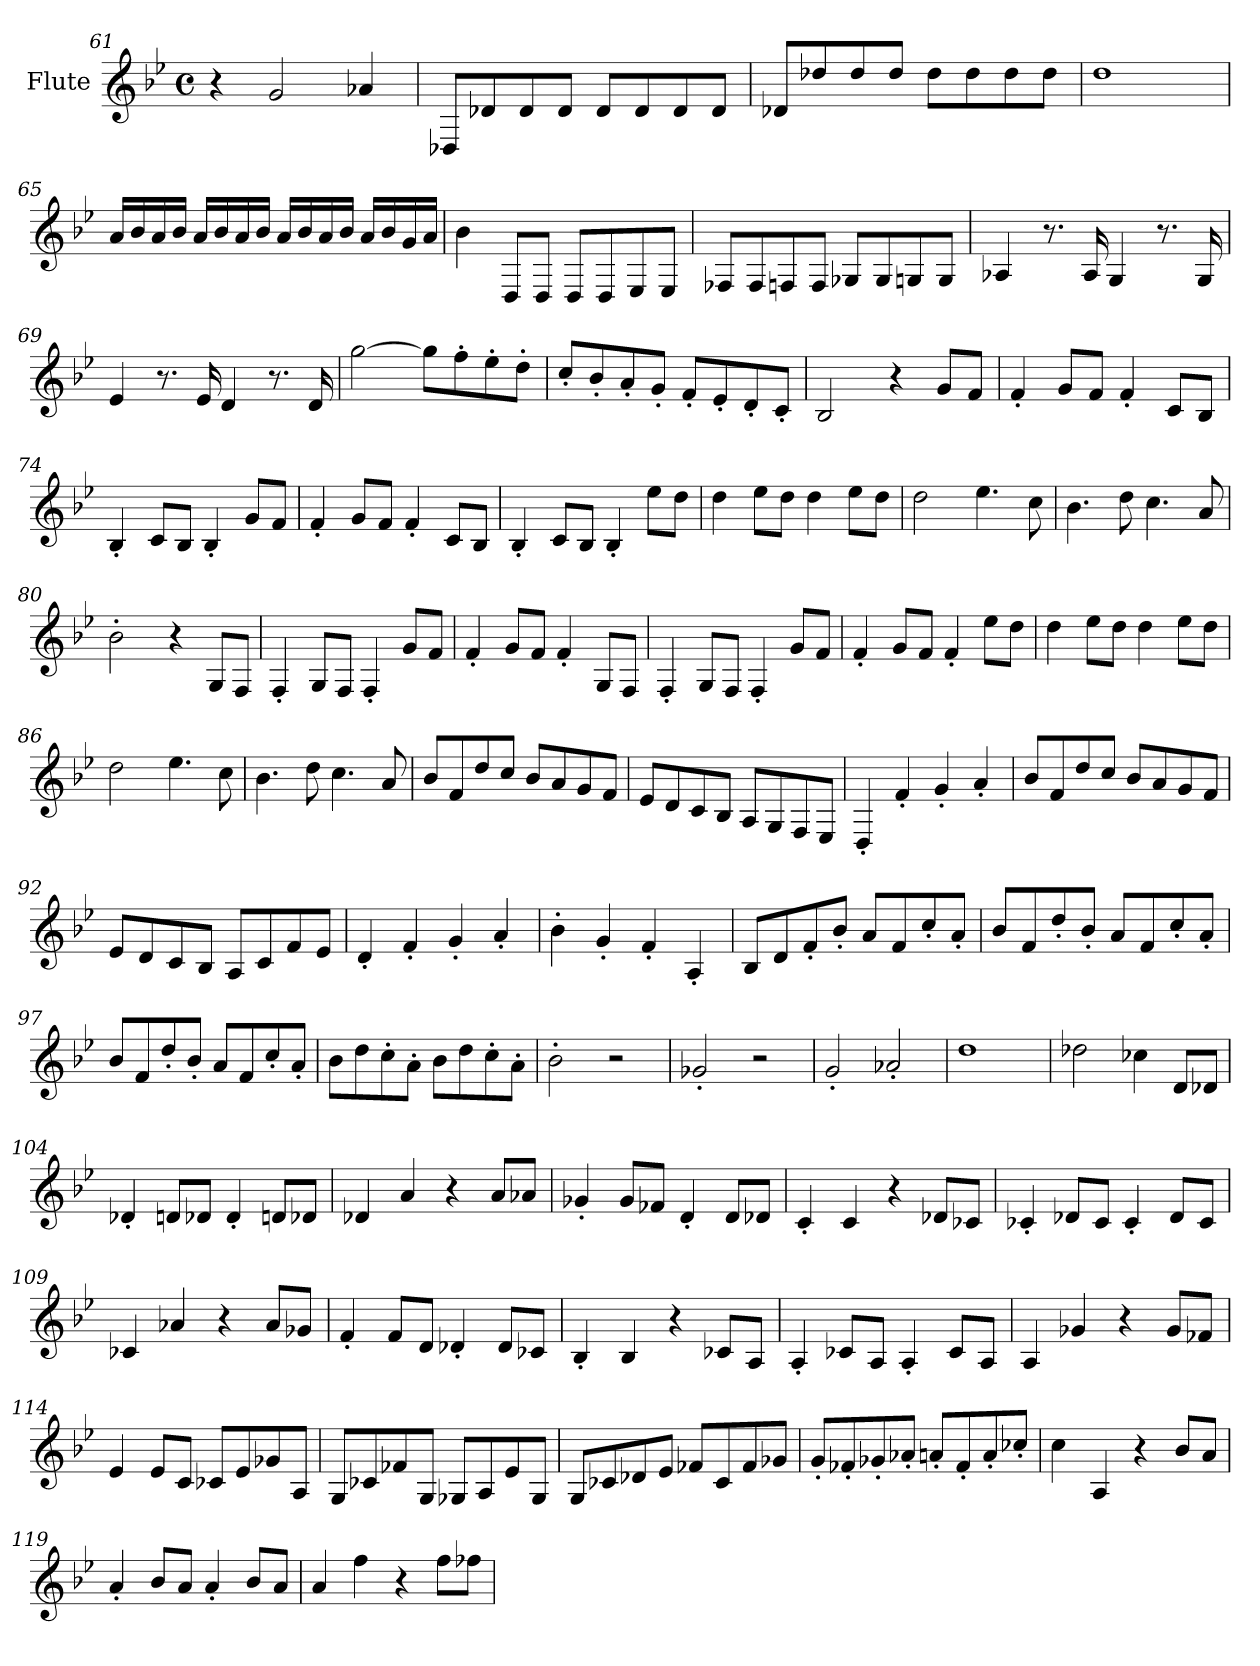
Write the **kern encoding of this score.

**kern
*part1
*staff1
*I"Flute
*I'Fl.
!!LO:LB:g=z
*clefG2
*k[b-e-]
*M4/4
*met(c)
=61
4r
2g/
4a-X/
=62
8D-X/L
8d-X/
8d-/
8d-/J
8d-/L
8d-/
8d-/
8d-/J
=63
8d-X/L
8dd-X/
8dd-/
8dd-/J
8dd-\L
8dd-\
8dd-\
8dd-\J
=64
1dd
=65
16a/LL
16b-/
16a/
16b-/JJ
16a/LL
16b-/
16a/
16b-/JJ
16a/LL
16b-/
16a/
16b-/JJ
16a/LL
16b-/
16g/
16a/JJ
!!LO:LB:g=z
=66
4b-\
8D/L
8D/J
8D/L
8D/
8E-/
8E-/J
=67
8F-X/L
8F-/
8Fn/
8F/J
8G-X/L
8G-/
8Gn/
8G/J
=68
4A-X/
8.r
16A-/
4G/
8.r
16G/
=69
4e-/
8.r
16e-/
4d/
8.r
16d/
!!LO:LB:g=z
=70
[2gg\
8gg\L]
8ff'\
8ee-'\
8dd'\J
=71
8cc'/L
8b-'/
8a'/
8g'/J
8f'/L
8e-'/
8d'/
8c'/J
=72
2B-/
4r
8g/L
8f/J
=73
4f'/
8g/L
8f/J
4f'/
8c/L
8B-/J
=74
4B-'/
8c/L
8B-/J
4B-'/
8g/L
8f/J
=75
4f'/
8g/L
8f/J
4f'/
8c/L
8B-/J
!!LO:LB:g=z
=76
4B-'/
8c/L
8B-/J
4B-'/
8ee-\L
8dd\J
=77
4dd\
8ee-\L
8dd\J
4dd\
8ee-\L
8dd\J
=78
2dd\
4.ee-\
8cc\
=79
4.b-\
8dd\
4.cc\
8a/
=80
2b-'\
4r
8G/L
8F/J
=81
4F'/
8G/L
8F/J
4F'/
8g/L
8f/J
!!LO:LB:g=z
=82
4f'/
8g/L
8f/J
4f'/
8G/L
8F/J
=83
4F'/
8G/L
8F/J
4F'/
8g/L
8f/J
=84
4f'/
8g/L
8f/J
4f'/
8ee-\L
8dd\J
=85
4dd\
8ee-\L
8dd\J
4dd\
8ee-\L
8dd\J
=86
2dd\
4.ee-\
8cc\
=87
4.b-\
8dd\
4.cc\
8a/
!!LO:LB:g=z
=88
8b-/L
8f/
8dd/
8cc/J
8b-/L
8a/
8g/
8f/J
=89
8e-/L
8d/
8c/
8B-/J
8A/L
8G/
8F/
8E-/J
=90
4D'/
4f'/
4g'/
4a'/
=91
8b-/L
8f/
8dd/
8cc/J
8b-/L
8a/
8g/
8f/J
=92
8e-/L
8d/
8c/
8B-/J
8A/L
8c/
8f/
8e-/J
!!LO:LB:g=z
=93
4d'/
4f'/
4g'/
4a'/
=94
4b-'\
4g'/
4f'/
4A'/
=95
8B-/L
8d/
8f'/
8b-'/J
8a/L
8f/
8cc'/
8a'/J
=96
8b-/L
8f/
8dd'/
8b-'/J
8a/L
8f/
8cc'/
8a'/J
=97
8b-/L
8f/
8dd'/
8b-'/J
8a/L
8f/
8cc'/
8a'/J
!!LO:LB:g=z
=98
8b-\L
8dd\
8cc'\
8a'\J
8b-\L
8dd\
8cc'\
8a'\J
=99
2b-'\
2r
=100
2g-X'/
2r
=101
2g'/
2a-X'/
=102
1dd
=103
2dd-X\
4cc-X\
8d/L
8d-X/J
=104
4d-X'/
8dn/L
8d-X/J
4d-'/
8dn/L
8d-X/J
!!LO:PB:g=z
=105
4d-X/
4a/
4r
8a/L
8a-X/J
=106
4g-X'/
8g-/L
8f-X/J
4d'/
8d/L
8d-X/J
=107
4c'/
4c/
4r
8d-X/L
8c-X/J
=108
4c-X'/
8d-X/L
8c-/J
4c-'/
8d-/L
8c-/J
=109
4c-X/
4a-X/
4r
8a-/L
8g-X/J
!!LO:LB:g=z
=110
4f'/
8f/L
8d/J
4d-X'/
8d-/L
8c-X/J
=111
4B-'/
4B-/
4r
8c-X/L
8A/J
=112
4A'/
8c-X/L
8A/J
4A'/
8c-/L
8A/J
=113
4A/
4g-X/
4r
8g-/L
8f-X/J
=114
4e-/
8e-/L
8c/J
8c-X/L
8e-/
8g-X/
8A/J
!!LO:LB:g=z
=115
8G/L
8c-X/
8f-X/
8G/J
8G-X/L
8A/
8e-/
8G-/J
=116
8G/L
8c-X/
8d-X/
8e-/J
8f-X/L
8c-/
8f-/
8g-X/J
=117
8g'/L
8f-X'/
8g-X'/
8a-X'/J
8an'/L
8f-'/
8a'/
8cc-X'/J
=118
4cc\
4A/
4r
8b-/L
8a/J
!!LO:LB:g=z
=119
4a'/
8b-/L
8a/J
4a'/
8b-/L
8a/J
=120
4a/
4ff\
4r
8ff\L
8ff-X\J
=
*-
